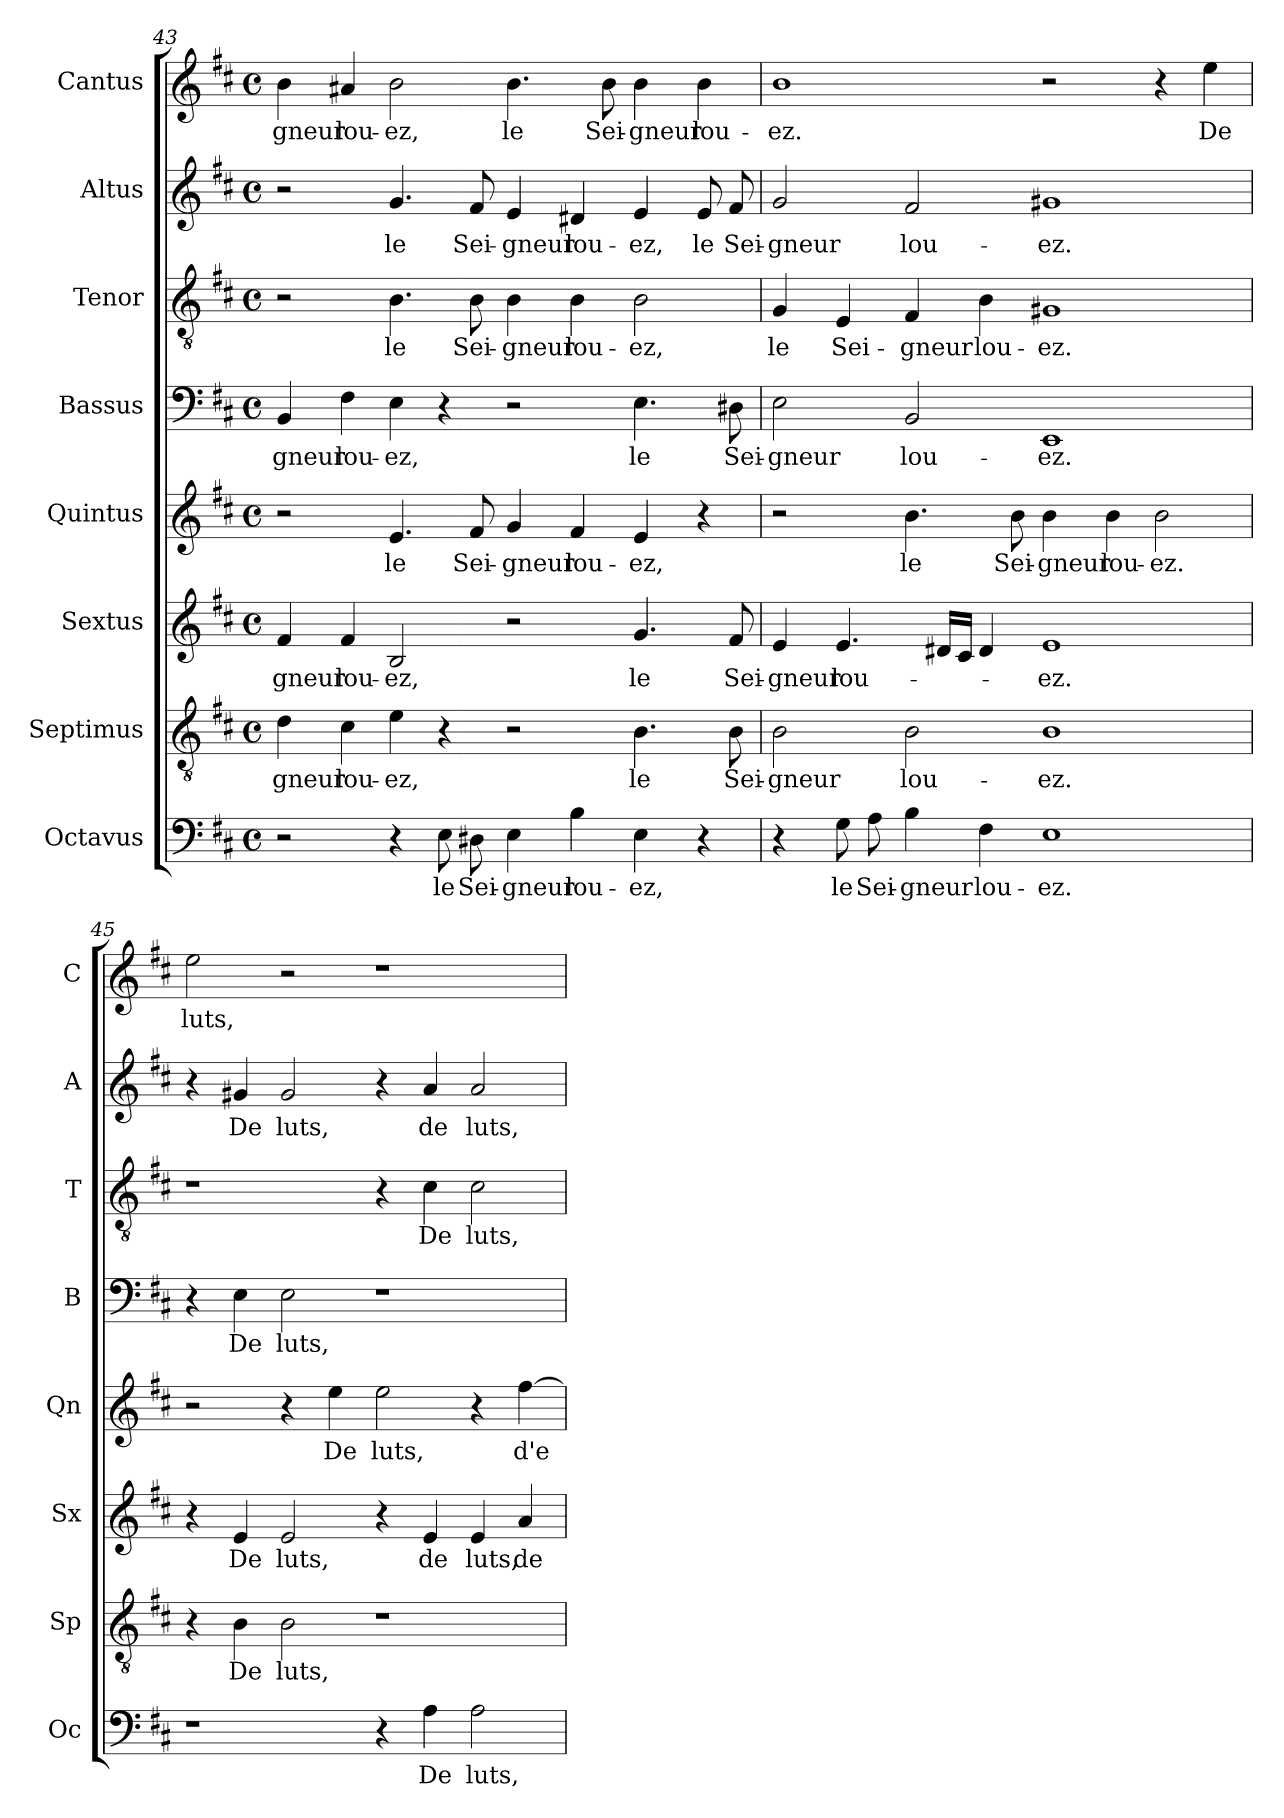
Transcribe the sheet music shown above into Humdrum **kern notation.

**kern	**text	**kern	**text	**kern	**text	**kern	**text	**kern	**text	**kern	**text	**kern	**text	**kern	**text
*part8	*part8	*part7	*part7	*part6	*part6	*part5	*part5	*part4	*part4	*part3	*part3	*part2	*part2	*part1	*part1
*staff8	*staff8	*staff7	*staff7	*staff6	*staff6	*staff5	*staff5	*staff4	*staff4	*staff3	*staff3	*staff2	*staff2	*staff1	*staff1
*I"Octavus	*	*I"Septimus	*	*I"Sextus	*	*I"Quintus	*	*I"Bassus	*	*I"Tenor	*	*I"Altus	*	*I"Cantus	*
*I'Oc	*	*I'Sp	*	*I'Sx	*	*I'Qn	*	*I'B	*	*I'T	*	*I'A	*	*I'C	*
!!LO:PB:g=z
*clefF4	*	*clefGv2	*	*clefG2	*	*clefG2	*	*clefF4	*	*clefGv2	*	*clefG2	*	*clefG2	*
*k[f#c#]	*	*k[f#c#]	*	*k[f#c#]	*	*k[f#c#]	*	*k[f#c#]	*	*k[f#c#]	*	*k[f#c#]	*	*k[f#c#]	*
*D:	*	*D:	*	*D:	*	*D:	*	*D:	*	*D:	*	*D:	*	*D:	*
*M4/4	*	*M4/4	*	*M4/4	*	*M4/4	*	*M4/4	*	*M4/4	*	*M4/4	*	*M4/4	*
*met(c)	*	*met(c)	*	*met(c)	*	*met(c)	*	*met(c)	*	*met(c)	*	*met(c)	*	*met(c)	*
=43	=43	=43	=43	=43	=43	=43	=43	=43	=43	=43	=43	=43	=43	=43	=43
!	!	!	!LO:LY:b	!	!LO:LY:b	!	!	!	!LO:LY:b	!	!	!	!	!	!LO:LY:b
2r	.	4d\	-gneur	4f#/	-gneur	2r	.	4BB/	-gneur	2r	.	2r	.	4b\	-gneur
!	!	!	!LO:LY:b	!	!LO:LY:b	!	!	!	!LO:LY:b	!	!	!	!	!	!LO:LY:b
.	.	4c#\	lou-	4f#/	lou-	.	.	4F#\	lou-	.	.	.	.	4a#X/	lou-
!	!	!	!LO:LY:b	!	!LO:LY:b	!	!LO:LY:b	!	!LO:LY:b	!	!LO:LY:b	!	!LO:LY:b	!	!LO:LY:b
4r	.	4e\	-ez,	2B/	-ez,	4.e/	le	4E\	-ez,	4.B\	le	4.g/	le	2b\	-ez,
!	!LO:LY:b	!	!	!	!	!	!	!	!	!	!	!	!	!	!
8E\	le	4r	.	.	.	.	.	4r	.	.	.	.	.	.	.
!	!LO:LY:b	!	!	!	!	!	!LO:LY:b	!	!	!	!LO:LY:b	!	!LO:LY:b	!	!
8D#X\	Sei-	.	.	.	.	8f#/	Sei-	.	.	8B\	Sei-	8f#/	Sei-	.	.
!	!LO:LY:b	!	!	!	!	!	!LO:LY:b	!	!	!	!LO:LY:b	!	!LO:LY:b	!	!LO:LY:b
4E\	-gneur	2r	.	2r	.	4g/	-gneur	2r	.	4B\	-gneur	4e/	-gneur	4.b\	le
!	!LO:LY:b	!	!	!	!	!	!LO:LY:b	!	!	!	!LO:LY:b	!	!LO:LY:b	!	!
4B\	lou-	.	.	.	.	4f#/	lou-	.	.	4B\	lou-	4d#X/	lou-	.	.
!	!	!	!	!	!	!	!	!	!	!	!	!	!	!	!LO:LY:b
.	.	.	.	.	.	.	.	.	.	.	.	.	.	8b\	Sei-
!	!LO:LY:b	!	!LO:LY:b	!	!LO:LY:b	!	!LO:LY:b	!	!LO:LY:b	!	!LO:LY:b	!	!LO:LY:b	!	!LO:LY:b
4E\	-ez,	4.B\	le	4.g/	le	4e/	-ez,	4.E\	le	2B\	-ez,	4e/	-ez,	4b\	-gneur
!	!	!	!	!	!	!	!	!	!	!	!	!	!LO:LY:b	!	!LO:LY:b
4r	.	.	.	.	.	4r	.	.	.	.	.	8e/	le	4b\	lou-
!	!	!	!LO:LY:b	!	!LO:LY:b	!	!	!	!LO:LY:b	!	!	!	!LO:LY:b	!	!
.	.	8B\	Sei-	8f#/	Sei-	.	.	8D#X\	Sei-	.	.	8f#/	Sei-	.	.
=44	=44	=44	=44	=44	=44	=44	=44	=44	=44	=44	=44	=44	=44	=44	=44
!	!	!	!LO:LY:b	!	!LO:LY:b	!	!	!	!LO:LY:b	!	!LO:LY:b	!	!LO:LY:b	!	!LO:LY:b
4r	.	2B\	-gneur	4e/	-gneur	2r	.	2E\	-gneur	4G/	le	2g/	-gneur	1b	-ez.
!	!LO:LY:b	!	!	!	!LO:LY:b	!	!	!	!	!	!LO:LY:b	!	!	!	!
8G\	le	.	.	4.e/	lou-	.	.	.	.	4E/	Sei-	.	.	.	.
!	!LO:LY:b	!	!	!	!	!	!	!	!	!	!	!	!	!	!
8A\	Sei-	.	.	.	.	.	.	.	.	.	.	.	.	.	.
!	!LO:LY:b	!	!LO:LY:b	!	!	!	!LO:LY:b	!	!LO:LY:b	!	!LO:LY:b	!	!LO:LY:b	!	!
4B\	-gneur	2B\	lou-	.	.	4.b\	le	2BB/	lou-	4F#/	-gneur	2f#/	lou-	.	.
.	.	.	.	16d#X/LL	.	.	.	.	.	.	.	.	.	.	.
.	.	.	.	16c#/JJ	.	.	.	.	.	.	.	.	.	.	.
!	!LO:LY:b	!	!	!	!	!	!	!	!	!	!LO:LY:b	!	!	!	!
4F#\	lou-	.	.	4d#/	.	.	.	.	.	4B\	lou-	.	.	.	.
!	!	!	!	!	!	!	!LO:LY:b	!	!	!	!	!	!	!	!
.	.	.	.	.	.	8b\	Sei-	.	.	.	.	.	.	.	.
!	!LO:LY:b	!	!LO:LY:b	!	!LO:LY:b	!	!LO:LY:b	!	!LO:LY:b	!	!LO:LY:b	!	!LO:LY:b	!	!
1E	-ez.	1B	-ez.	1e	-ez.	4b\	-gneur	1EE	-ez.	1G#X	-ez.	1g#X	-ez.	2r	.
!	!	!	!	!	!	!	!LO:LY:b	!	!	!	!	!	!	!	!
.	.	.	.	.	.	4b\	lou-	.	.	.	.	.	.	.	.
!	!	!	!	!	!	!	!LO:LY:b	!	!	!	!	!	!	!	!
.	.	.	.	.	.	2b\	-ez.	.	.	.	.	.	.	4r	.
!	!	!	!	!	!	!	!	!	!	!	!	!	!	!	!LO:LY:b
.	.	.	.	.	.	.	.	.	.	.	.	.	.	4ee\	De
=45	=45	=45	=45	=45	=45	=45	=45	=45	=45	=45	=45	=45	=45	=45	=45
!	!	!	!	!	!	!	!	!	!	!	!	!	!	!	!LO:LY:b
1r	.	4r	.	4r	.	2r	.	4r	.	1r	.	4r	.	2ee\	luts,
!	!	!	!LO:LY:b	!	!LO:LY:b	!	!	!	!LO:LY:b	!	!	!	!LO:LY:b	!	!
.	.	4B\	De	4e/	De	.	.	4E\	De	.	.	4g#X/	De	.	.
!	!	!	!LO:LY:b	!	!LO:LY:b	!	!	!	!LO:LY:b	!	!	!	!LO:LY:b	!	!
.	.	2B\	luts,	2e/	luts,	4r	.	2E\	luts,	.	.	2g#/	luts,	2r	.
!	!	!	!	!	!	!	!LO:LY:b	!	!	!	!	!	!	!	!
.	.	.	.	.	.	4ee\	De	.	.	.	.	.	.	.	.
!	!	!	!	!	!	!	!LO:LY:b	!	!	!	!	!	!	!	!
4r	.	1r	.	4r	.	2ee\	luts,	1r	.	4r	.	4r	.	1r	.
!	!LO:LY:b	!	!	!	!LO:LY:b	!	!	!	!	!	!LO:LY:b	!	!LO:LY:b	!	!
4A\	De	.	.	4e/	de	.	.	.	.	4c#\	De	4a/	de	.	.
!	!LO:LY:b	!	!	!	!LO:LY:b	!	!	!	!	!	!LO:LY:b	!	!LO:LY:b	!	!
2A\	luts,	.	.	4e/	luts,	4r	.	.	.	2c#\	luts,	2a/	luts,	.	.
!	!	!	!	!	!LO:LY:b	!	!LO:LY:b	!	!	!	!	!	!	!	!
.	.	.	.	4a/	de	[4ff#\	d'e-	.	.	.	.	.	.	.	.
=	=	=	=	=	=	=	=	=	=	=	=	=	=	=	=
*-	*-	*-	*-	*-	*-	*-	*-	*-	*-	*-	*-	*-	*-	*-	*-
